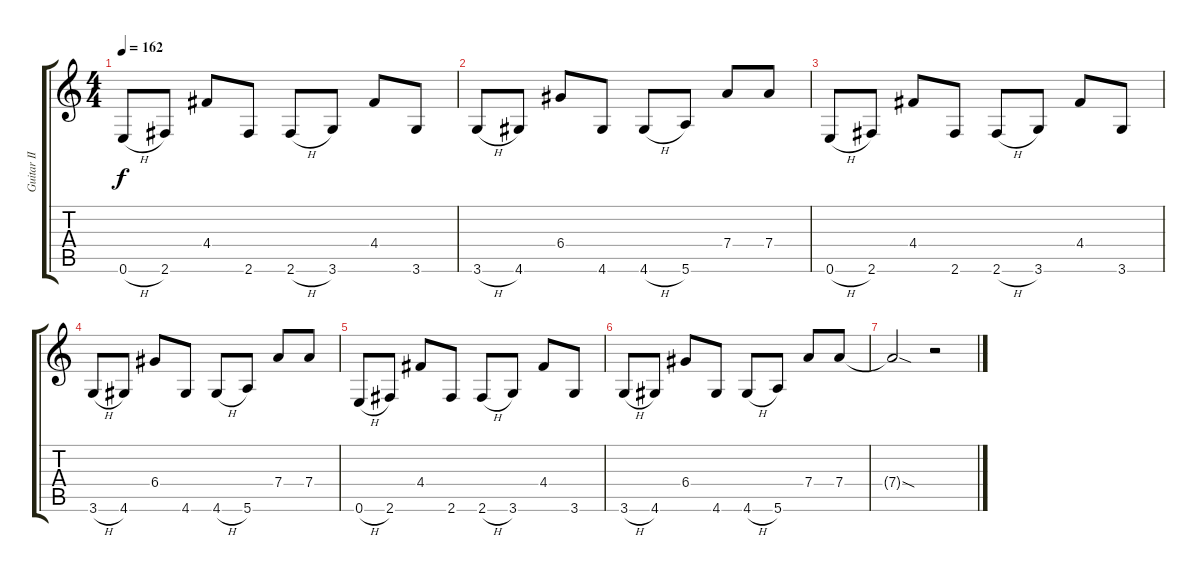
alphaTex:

\track ("Guitar II" "Guitar II") {instrument distortionguitar}
\staff {score tabs}
\tuning (E4 B3 G3 D3 A2 E2) {hide}
\ts (4 4)
\tempo 162
\clef g2
\ks c
0.6{h}.8{dy f} 2.6.8 4.4.8 2.6.8 2.6{h}.8 3.6.8 4.4.8 3.6.8 |
3.6{h}.8 4.6.8 6.4.8 4.6.8 4.6{h}.8 5.6.8 7.4.8 7.4.8 |
0.6{h}.8 2.6.8 4.4.8 2.6.8 2.6{h}.8 3.6.8 4.4.8 3.6.8 |
3.6{h}.8 4.6.8 6.4.8 4.6.8 4.6{h}.8 5.6.8 7.4.8 7.4.8 |
0.6{h}.8 2.6.8 4.4.8 2.6.8 2.6{h}.8 3.6.8 4.4.8 3.6.8 |
3.6{h}.8 4.6.8 6.4.8 4.6.8 4.6{h}.8 5.6.8 7.4.8 7.4.8 |
7.4{sod t}.2 r.2
